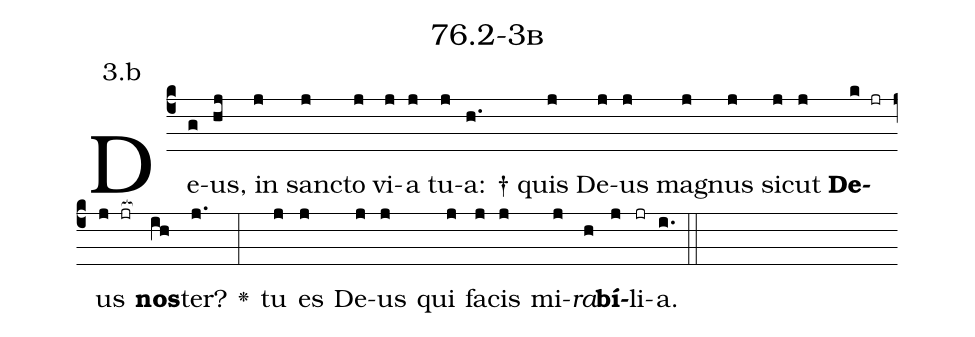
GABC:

name: 76.2-3b;
annotation: 3.b;
%%
(c4)De(g)us,(hj) in(j) sanc(j)to(j) vi(j)a(j) tu(j)a: †(h.) quis(j) De(j)us(j) ma(j)gnus(j) sic(j)ut(j) <b>De</b>(k jr)us(j jr[ocb:1{]) <b>nos</b>(ih[ocb:0}])ter?(j.) <v>\greheightstar</v>(:) tu(j) es(j) De(j)us(j) qui(j) fa(j)cis(j) mi(j)<i>ra</i>(h)<b>bí</b>(j)li(jr)a.(i.) (::)


%E(j) u(j) o(j) u(h) a(j) e.(i.) (::)
